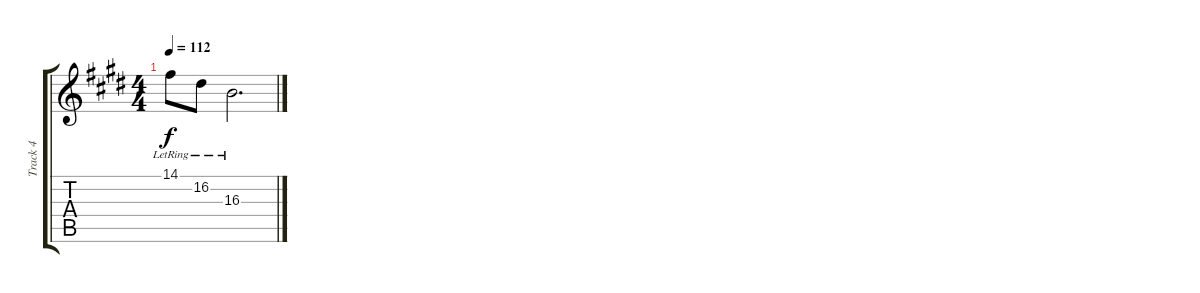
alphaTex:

\track ("Track 4" "Track 4") {instrument acousticgrandpiano}
\staff {score tabs}
\tuning (E4 B3 G3 D3 A2 E2) {hide}
\ts (4 4)
\tempo 112
\clef g2
\ks e
14.1{lr}.8{dy f} 16.2{lr}.8 16.3{lr}.2{d}
